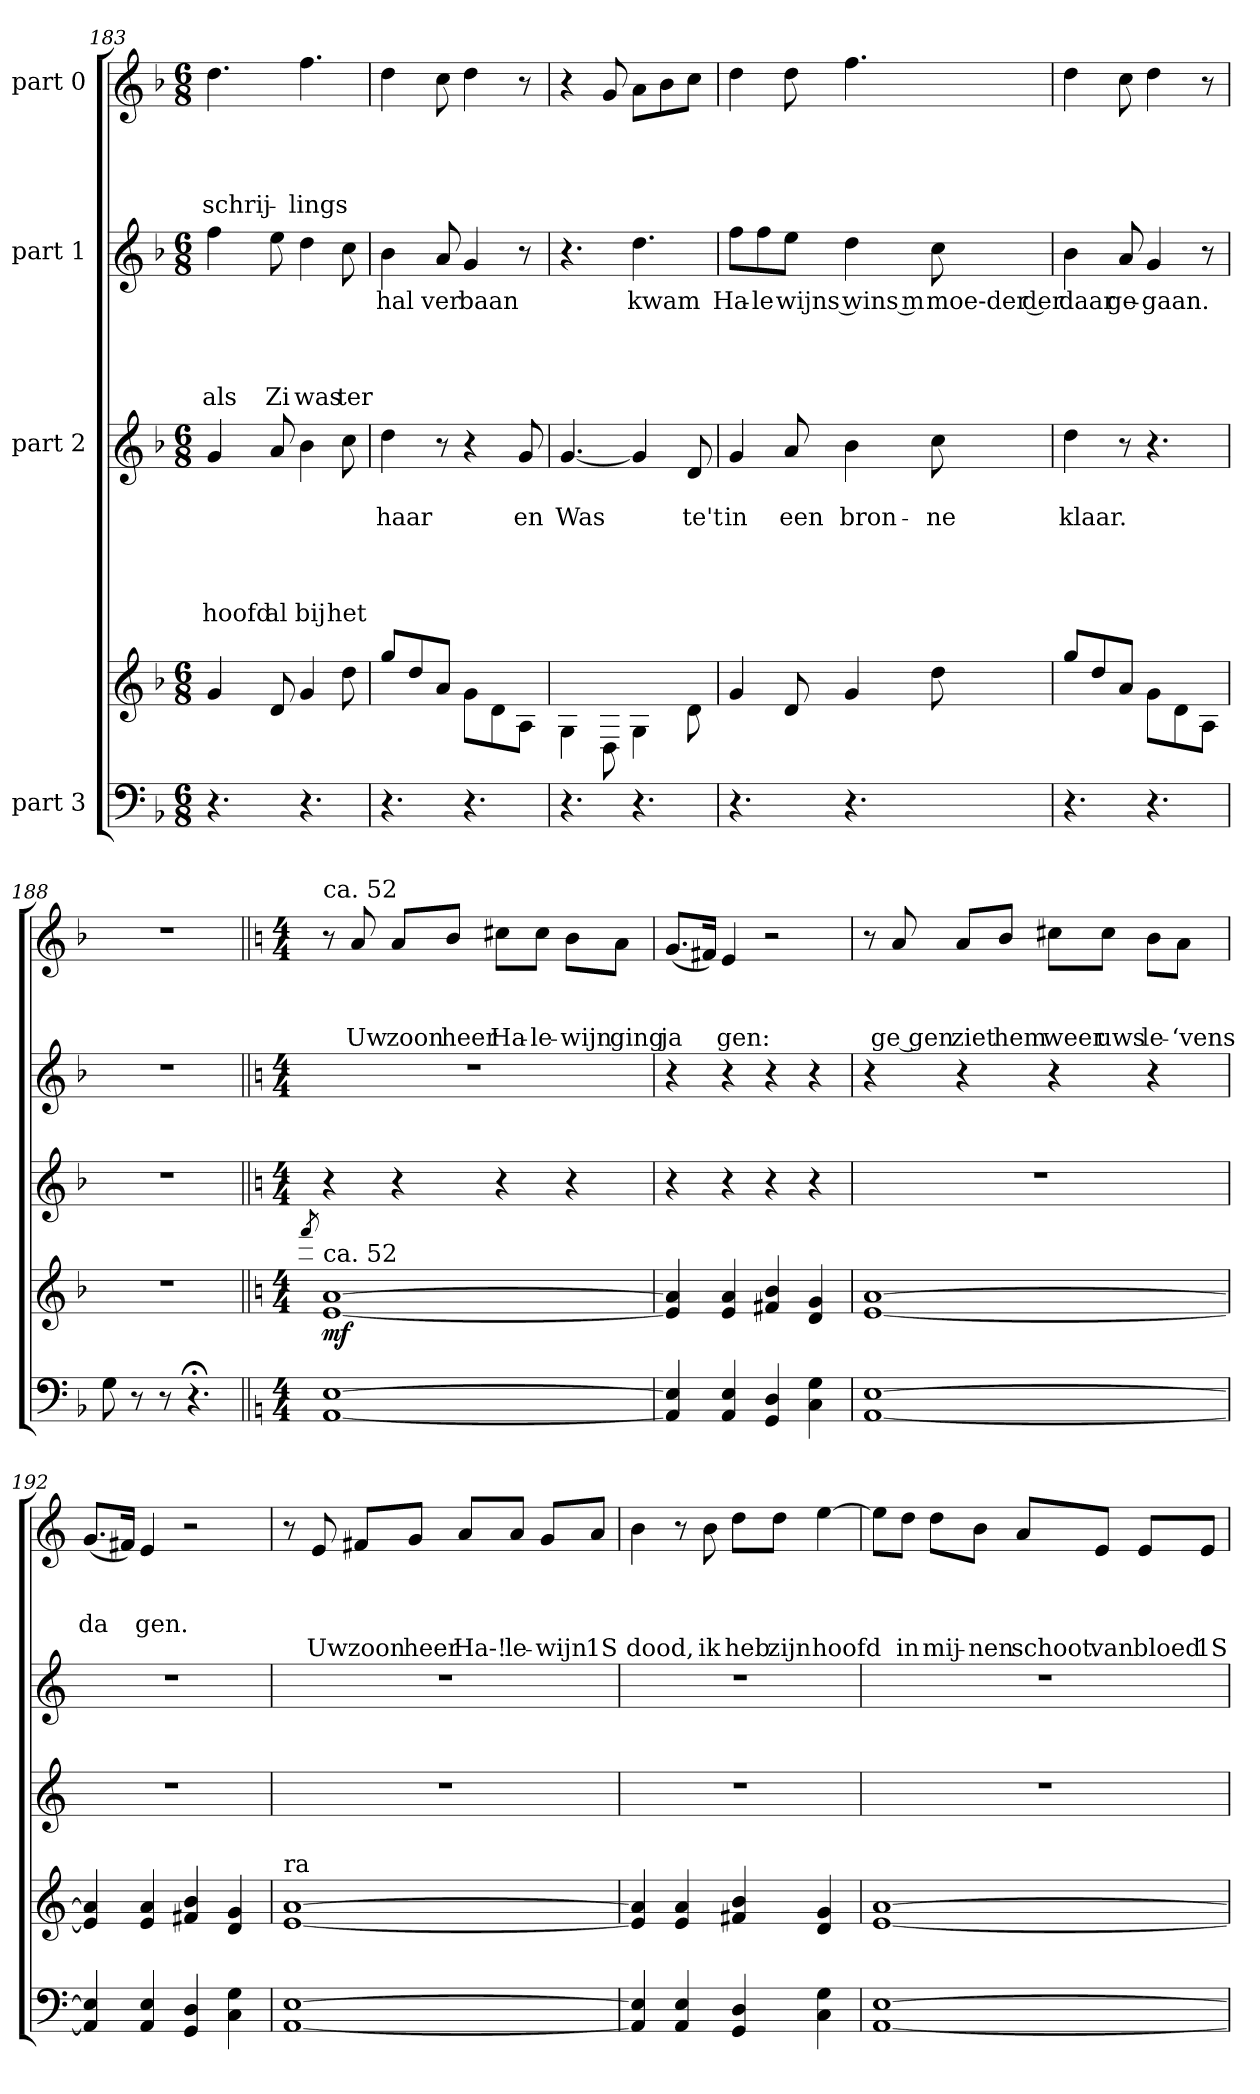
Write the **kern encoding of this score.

**kern	**kern	**dynam	**kern	**text	**text	**text	**text	**text	**text	**kern	**text	**text	**text	**text	**text	**kern	**text	**text	**text	**text
*part4	*part4	*part4	*part3	*part3	*part3	*part3	*part3	*part3	*part3	*part2	*part2	*part2	*part2	*part2	*part2	*part1	*part1	*part1	*part1	*part1
*staff5	*staff4	*staff4/5	*staff3	*staff3	*staff3	*staff3	*staff3	*staff3	*staff3	*staff2	*staff2	*staff2	*staff2	*staff2	*staff2	*staff1	*staff1	*staff1	*staff1	*staff1
*I"part 3	*	*	*I"part 2	*	*	*	*	*	*	*I"part 1	*	*	*	*	*	*I"part 0	*	*	*	*
*clefF4	*clefG2	*	*clefG2	*	*	*	*	*	*	*clefG2	*	*	*	*	*	*clefG2	*	*	*	*
*k[b-]	*k[b-]	*	*k[b-]	*	*	*	*	*	*	*k[b-]	*	*	*	*	*	*k[b-]	*	*	*	*
*M6/8	*M6/8	*	*M6/8	*	*	*	*	*	*	*M6/8	*	*	*	*	*	*M6/8	*	*	*	*
=183	=183	=183	=183	=183	=183	=183	=183	=183	=183	=183	=183	=183	=183	=183	=183	=183	=183	=183	=183	=183
!	!	!	!	!	!	!	!	!	!LO:LY:b	!	!	!	!	!	!LO:LY:b	!	!	!	!	!LO:LY:b
4.r	4g/	.	4g/	.	.	.	.	.	hoofd	4ff\	.	.	.	.	als	4.dd\	.	.	.	schrij -
!	!	!	!	!	!	!	!	!	!LO:LY:b	!	!	!	!	!	!LO:LY:b	!	!	!	!	!
.	8d/	.	8a/	.	.	.	.	.	al	8ee\	.	.	.	.	Zi	.	.	.	.	.
!	!	!	!	!	!	!	!	!	!LO:LY:b	!	!	!	!	!	!LO:LY:b	!	!	!	!	!LO:LY:b
4.r	4g/	.	4b-\	.	.	.	.	.	bij	4dd\	.	.	.	.	was	4.ff\	.	.	.	lings
!	!	!	!	!	!	!	!	!	!LO:LY:b	!	!	!	!	!	!LO:LY:b	!	!	!	!	!
.	8dd\	.	8cc\	.	.	.	.	.	het	8cc\	.	.	.	.	ter	.	.	.	.	.
!!LO:PB:g=z
=184	=184	=184	=184	=184	=184	=184	=184	=184	=184	=184	=184	=184	=184	=184	=184	=184	=184	=184	=184	=184
!	!	!	!	!	!LO:LY:b	!	!	!	!	!	!LO:LY:b	!	!	!	!	!	!	!	!	!
4.r	8gg/L	.	4dd\	.	haar	.	.	.	.	4b-\	hal	.	.	.	.	4dd\	.	.	.	.
.	8dd/	.	.	.	.	.	.	.	.	.	.	.	.	.	.	.	.	.	.	.
!	!	!	!	!	!	!	!	!	!	!	!LO:LY:b	!	!	!	!	!	!	!	!	!
.	8a/J	.	8r	.	.	.	.	.	.	8a/	ver	.	.	.	.	8cc\	.	.	.	.
!	!	!	!	!	!	!	!	!	!	!	!LO:LY:b	!	!	!	!	!	!	!	!	!
4.r	8g\L	.	4r	.	.	.	.	.	.	4g/	baan	.	.	.	.	4dd\	.	.	.	.
.	8d\	.	.	.	.	.	.	.	.	.	.	.	.	.	.	.	.	.	.	.
!	!	!	!	!	!LO:LY:b	!	!	!	!	!	!	!	!	!	!	!	!	!	!	!
.	8A\J	.	8g/	.	en	.	.	.	.	8r	.	.	.	.	.	8r	.	.	.	.
=185	=185	=185	=185	=185	=185	=185	=185	=185	=185	=185	=185	=185	=185	=185	=185	=185	=185	=185	=185	=185
!	!	!	!	!	!LO:LY:b	!	!	!	!	!	!	!	!	!	!	!	!	!	!	!
4.r	4G\	.	[4.g/	.	Was	.	.	.	.	4.r	.	.	.	.	.	4r	.	.	.	.
.	8D\	.	.	.	.	.	.	.	.	.	.	.	.	.	.	8g/	.	.	.	.
!	!	!	!	!	!	!	!	!	!	!	!LO:LY:b	!	!	!	!	!	!	!	!	!
4.r	4G\	.	4g/]	.	.	.	.	.	.	4.dd\	kwam	.	.	.	.	8a\L	.	.	.	.
.	.	.	.	.	.	.	.	.	.	.	.	.	.	.	.	8b-\	.	.	.	.
!	!	!	!	!	!LO:LY:b	!	!	!	!	!	!	!	!	!	!	!	!	!	!	!
.	8d\	.	8d/	.	te't	.	.	.	.	.	.	.	.	.	.	8cc\J	.	.	.	.
=186	=186	=186	=186	=186	=186	=186	=186	=186	=186	=186	=186	=186	=186	=186	=186	=186	=186	=186	=186	=186
!	!	!	!	!	!LO:LY:b	!	!	!	!	!	!LO:LY:b	!	!	!	!	!	!	!	!	!
4.r	4g/	.	4g/	.	in	.	.	.	.	8ff\L	Ha-	.	.	.	.	4dd\	.	.	.	.
!	!	!	!	!	!	!	!	!	!	!	!LO:LY:b	!	!	!	!	!	!	!	!	!
.	.	.	.	.	.	.	.	.	.	8ff\	le	.	.	.	.	.	.	.	.	.
!	!	!	!	!	!LO:LY:b	!	!	!	!	!	!LO:LY:b	!	!	!	!	!	!	!	!	!
.	8d/	.	8a/	.	een	.	.	.	.	8ee\J	wijns wins m	.	.	.	.	8dd\	.	.	.	.
!	!	!	!	!	!LO:LY:b	!	!	!	!	!	!	!	!	!	!	!	!	!	!	!
4.r	4g/	.	4b-\	.	bron -	.	.	.	.	4dd\	.	.	.	.	.	4.ff\	.	.	.	.
!	!	!	!	!	!LO:LY:b	!	!	!	!	!	!LO:LY:b	!	!	!	!	!	!	!	!	!
.	8dd\	.	8cc\	.	ne	.	.	.	.	8cc\	moe-der der	.	.	.	.	.	.	.	.	.
=187	=187	=187	=187	=187	=187	=187	=187	=187	=187	=187	=187	=187	=187	=187	=187	=187	=187	=187	=187	=187
!	!	!	!	!	!LO:LY:b	!	!	!	!	!	!LO:LY:b	!	!	!	!	!	!	!	!	!
4.r	8gg/L	.	4dd\	.	klaar.	.	.	.	.	4b-\	daar	.	.	.	.	4dd\	.	.	.	.
.	8dd/	.	.	.	.	.	.	.	.	.	.	.	.	.	.	.	.	.	.	.
!	!	!	!	!	!	!	!	!	!	!	!LO:LY:b	!	!	!	!	!	!	!	!	!
.	8a/J	.	8r	.	.	.	.	.	.	8a/	ge -	.	.	.	.	8cc\	.	.	.	.
!	!	!	!	!	!	!	!	!	!	!	!LO:LY:b	!	!	!	!	!	!	!	!	!
4.r	8g\L	.	4.r	.	.	.	.	.	.	4g/	gaan.	.	.	.	.	4dd\	.	.	.	.
.	8d\	.	.	.	.	.	.	.	.	.	.	.	.	.	.	.	.	.	.	.
.	8A\J	.	.	.	.	.	.	.	.	8r	.	.	.	.	.	8r	.	.	.	.
=188	=188	=188	=188	=188	=188	=188	=188	=188	=188	=188	=188	=188	=188	=188	=188	=188	=188	=188	=188	=188
!	!LO:N:vis=2	!	!LO:N:vis=2	!	!	!	!	!	!	!LO:N:vis=2	!	!	!	!	!	!LO:N:vis=2	!	!	!	!
8G\	2.r	.	2.r	.	.	.	.	.	.	2.r	.	.	.	.	.	2.r	.	.	.	.
8r	.	.	.	.	.	.	.	.	.	.	.	.	.	.	.	.	.	.	.	.
8r	.	.	.	.	.	.	.	.	.	.	.	.	.	.	.	.	.	.	.	.
4.r;	.	.	.	.	.	.	.	.	.	.	.	.	.	.	.	.	.	.	.	.
!!LO:LB:g=z
=189||	=189||	=189||	=189||	=189||	=189||	=189||	=189||	=189||	=189||	=189||	=189||	=189||	=189||	=189||	=189||	=189||	=189||	=189||	=189||	=189||
*k[]	*k[]	*	*k[]	*	*	*	*	*	*	*k[]	*	*	*	*	*	*k[]	*	*	*	*
*M4/4	*M4/4	*	*M4/4	*	*	*	*	*	*	*M4/4	*	*	*	*	*	*M4/4	*	*	*	*
*	*	*	*	*	*	*	*	*	*	*	*	*	*	*	*	*MM52	*	*	*	*
.	8qfff/	.	.	.	.	.	.	.	.	.	.	.	.	.	.	.	.	.	.	.
!	!	!	!	!	!	!	!	!	!	!	!	!	!	!	!	!LO:TX:a:t=ca. 52	!	!	!	!
!	!LO:TX:a:t=ca. 52	!	!	!	!	!	!	!	!	!	!	!	!	!	!	!	!	!	!	!
!	!	!LO:DY:b	!	!	!	!	!	!	!	!	!	!	!	!	!	!	!	!	!	!
[1AA [1E	[1e [1a	mf	4r	.	.	.	.	.	.	1r	.	.	.	.	.	8r	.	.	.	.
!	!	!	!	!	!	!	!	!	!	!	!	!	!	!	!	!	!	!	!LO:LY:b	!
.	.	.	.	.	.	.	.	.	.	.	.	.	.	.	.	8a/	.	.	Uw	.
!	!	!	!	!	!	!	!	!	!	!	!	!	!	!	!	!	!	!	!LO:LY:b	!
.	.	.	4r	.	.	.	.	.	.	.	.	.	.	.	.	8a/L	.	.	zoon	.
!	!	!	!	!	!	!	!	!	!	!	!	!	!	!	!	!	!	!	!LO:LY:b	!
.	.	.	.	.	.	.	.	.	.	.	.	.	.	.	.	8b/J	.	.	heer	.
!	!	!	!	!	!	!	!	!	!	!	!	!	!	!	!	!	!	!	!LO:LY:b	!
.	.	.	4r	.	.	.	.	.	.	.	.	.	.	.	.	8cc#X\L	.	.	Ha-	.
!	!	!	!	!	!	!	!	!	!	!	!	!	!	!	!	!	!	!	!LO:LY:b	!
.	.	.	.	.	.	.	.	.	.	.	.	.	.	.	.	8cc#\J	.	.	le-	.
!	!	!	!	!	!	!	!	!	!	!	!	!	!	!	!	!	!	!	!LO:LY:b	!
.	.	.	4r	.	.	.	.	.	.	.	.	.	.	.	.	8b\L	.	.	wijn	.
!	!	!	!	!	!	!	!	!	!	!	!	!	!	!	!	!	!	!	!LO:LY:b	!
.	.	.	.	.	.	.	.	.	.	.	.	.	.	.	.	8a\J	.	.	ging	.
=190	=190	=190	=190	=190	=190	=190	=190	=190	=190	=190	=190	=190	=190	=190	=190	=190	=190	=190	=190	=190
!	!	!	!	!	!	!	!	!	!	!	!	!	!	!	!	!	!	!	!LO:LY:b	!
4AA/] 4E/]	4e/] 4a/]	.	4r	.	.	.	.	.	.	4r	.	.	.	.	.	(8.g/L	.	.	ja	.
.	.	.	.	.	.	.	.	.	.	.	.	.	.	.	.	16f#X/Jk)	.	.	.	.
!	!	!	!	!	!	!	!	!	!	!	!	!	!	!	!	!	!	!	!LO:LY:b	!
4AA/ 4E/	4e/ 4a/	.	4r	.	.	.	.	.	.	4r	.	.	.	.	.	4e/	.	.	gen:	.
4GG/ 4D/	4f#X/ 4b/	.	4r	.	.	.	.	.	.	4r	.	.	.	.	.	2r	.	.	.	.
4C\ 4G\	4d/ 4g/	.	4r	.	.	.	.	.	.	4r	.	.	.	.	.	.	.	.	.	.
=191	=191	=191	=191	=191	=191	=191	=191	=191	=191	=191	=191	=191	=191	=191	=191	=191	=191	=191	=191	=191
[1AA [1E	[1e [1a	.	1r	.	.	.	.	.	.	4r	.	.	.	.	.	8r	.	.	.	.
!	!	!	!	!	!	!	!	!	!	!	!	!	!	!	!	!	!	!	!LO:LY:b	!
.	.	.	.	.	.	.	.	.	.	.	.	.	.	.	.	8a/	.	.	ge gen	.
!	!	!	!	!	!	!	!	!	!	!	!	!	!	!	!	!	!	!	!LO:LY:b	!
.	.	.	.	.	.	.	.	.	.	4r	.	.	.	.	.	8a/L	.	.	ziet	.
!	!	!	!	!	!	!	!	!	!	!	!	!	!	!	!	!	!	!	!LO:LY:b	!
.	.	.	.	.	.	.	.	.	.	.	.	.	.	.	.	8b/J	.	.	hem	.
!	!	!	!	!	!	!	!	!	!	!	!	!	!	!	!	!	!	!	!LO:LY:b	!
.	.	.	.	.	.	.	.	.	.	4r	.	.	.	.	.	8cc#X\L	.	.	weer	.
!	!	!	!	!	!	!	!	!	!	!	!	!	!	!	!	!	!	!	!LO:LY:b	!
.	.	.	.	.	.	.	.	.	.	.	.	.	.	.	.	8cc#\J	.	.	uws	.
!	!	!	!	!	!	!	!	!	!	!	!	!	!	!	!	!	!	!	!LO:LY:b	!
.	.	.	.	.	.	.	.	.	.	4r	.	.	.	.	.	8b\L	.	.	le-	.
!	!	!	!	!	!	!	!	!	!	!	!	!	!	!	!	!	!	!	!LO:LY:b	!
.	.	.	.	.	.	.	.	.	.	.	.	.	.	.	.	8a\J	.	.	‘vens	.
=192	=192	=192	=192	=192	=192	=192	=192	=192	=192	=192	=192	=192	=192	=192	=192	=192	=192	=192	=192	=192
!	!	!	!	!	!	!	!	!	!	!	!	!	!	!	!	!	!	!	!LO:LY:b	!
4AA/] 4E/]	4e/] 4a/]	.	1r	.	.	.	.	.	.	1r	.	.	.	.	.	(8.g/L	.	.	da	.
.	.	.	.	.	.	.	.	.	.	.	.	.	.	.	.	16f#X/Jk)	.	.	.	.
!	!	!	!	!	!	!	!	!	!	!	!	!	!	!	!	!	!	!	!LO:LY:b	!
4AA/ 4E/	4e/ 4a/	.	.	.	.	.	.	.	.	.	.	.	.	.	.	4e/	.	.	gen.	.
4GG/ 4D/	4f#X/ 4b/	.	.	.	.	.	.	.	.	.	.	.	.	.	.	2r	.	.	.	.
4C\ 4G\	4d/ 4g/	.	.	.	.	.	.	.	.	.	.	.	.	.	.	.	.	.	.	.
!!LO:LB:g=z
=193	=193	=193	=193	=193	=193	=193	=193	=193	=193	=193	=193	=193	=193	=193	=193	=193	=193	=193	=193	=193
!	!LO:TX:a:t=ra	!	!	!	!	!	!	!	!	!	!	!	!	!	!	!	!	!	!	!
[1AA [1E	[1e [1a	.	1r	.	.	.	.	.	.	1r	.	.	.	.	.	8r	.	.	.	.
!	!	!	!	!	!	!	!	!	!	!	!	!	!	!	!	!	!	!	!	!LO:LY:b
.	.	.	.	.	.	.	.	.	.	.	.	.	.	.	.	8e/	.	.	.	Uw
!	!	!	!	!	!	!	!	!	!	!	!	!	!	!	!	!	!	!	!	!LO:LY:b
.	.	.	.	.	.	.	.	.	.	.	.	.	.	.	.	8f#X/L	.	.	.	zoon
!	!	!	!	!	!	!	!	!	!	!	!	!	!	!	!	!	!	!	!	!LO:LY:b
.	.	.	.	.	.	.	.	.	.	.	.	.	.	.	.	8g/J	.	.	.	heer
!	!	!	!	!	!	!	!	!	!	!	!	!	!	!	!	!	!	!	!	!LO:LY:b
.	.	.	.	.	.	.	.	.	.	.	.	.	.	.	.	8a/L	.	.	.	Ha-!
!	!	!	!	!	!	!	!	!	!	!	!	!	!	!	!	!	!	!	!	!LO:LY:b
.	.	.	.	.	.	.	.	.	.	.	.	.	.	.	.	8a/J	.	.	.	le-
!	!	!	!	!	!	!	!	!	!	!	!	!	!	!	!	!	!	!	!	!LO:LY:b
.	.	.	.	.	.	.	.	.	.	.	.	.	.	.	.	8g/L	.	.	.	wijn
!	!	!	!	!	!	!	!	!	!	!	!	!	!	!	!	!	!	!	!	!LO:LY:b
.	.	.	.	.	.	.	.	.	.	.	.	.	.	.	.	8a/J	.	.	.	1S
=194	=194	=194	=194	=194	=194	=194	=194	=194	=194	=194	=194	=194	=194	=194	=194	=194	=194	=194	=194	=194
!	!	!	!	!	!	!	!	!	!	!	!	!	!	!	!	!	!	!	!	!LO:LY:b
4AA/] 4E/]	4e/] 4a/]	.	1r	.	.	.	.	.	.	1r	.	.	.	.	.	4b\	.	.	.	dood,
4AA/ 4E/	4e/ 4a/	.	.	.	.	.	.	.	.	.	.	.	.	.	.	8r	.	.	.	.
!	!	!	!	!	!	!	!	!	!	!	!	!	!	!	!	!	!	!	!	!LO:LY:b
.	.	.	.	.	.	.	.	.	.	.	.	.	.	.	.	8b\	.	.	.	ik
!	!	!	!	!	!	!	!	!	!	!	!	!	!	!	!	!	!	!	!	!LO:LY:b
4GG/ 4D/	4f#X/ 4b/	.	.	.	.	.	.	.	.	.	.	.	.	.	.	8dd\L	.	.	.	heb
!	!	!	!	!	!	!	!	!	!	!	!	!	!	!	!	!	!	!	!	!LO:LY:b
.	.	.	.	.	.	.	.	.	.	.	.	.	.	.	.	8dd\J	.	.	.	zijn
!	!	!	!	!	!	!	!	!	!	!	!	!	!	!	!	!	!	!	!	!LO:LY:b
4C\ 4G\	4d/ 4g/	.	.	.	.	.	.	.	.	.	.	.	.	.	.	[4ee\	.	.	.	hoofd
=195	=195	=195	=195	=195	=195	=195	=195	=195	=195	=195	=195	=195	=195	=195	=195	=195	=195	=195	=195	=195
[1AA [1E	[1e [1a	.	1r	.	.	.	.	.	.	1r	.	.	.	.	.	8ee\L]	.	.	.	.
!	!	!	!	!	!	!	!	!	!	!	!	!	!	!	!	!	!	!	!	!LO:LY:b
.	.	.	.	.	.	.	.	.	.	.	.	.	.	.	.	8dd\J	.	.	.	in
!	!	!	!	!	!	!	!	!	!	!	!	!	!	!	!	!	!	!	!	!LO:LY:b
.	.	.	.	.	.	.	.	.	.	.	.	.	.	.	.	8dd\L	.	.	.	mij-
!	!	!	!	!	!	!	!	!	!	!	!	!	!	!	!	!	!	!	!	!LO:LY:b
.	.	.	.	.	.	.	.	.	.	.	.	.	.	.	.	8b\J	.	.	.	nen
!	!	!	!	!	!	!	!	!	!	!	!	!	!	!	!	!	!	!	!	!LO:LY:b
.	.	.	.	.	.	.	.	.	.	.	.	.	.	.	.	8a/L	.	.	.	schoot.
!	!	!	!	!	!	!	!	!	!	!	!	!	!	!	!	!	!	!	!	!LO:LY:b
.	.	.	.	.	.	.	.	.	.	.	.	.	.	.	.	8e/J	.	.	.	van
!	!	!	!	!	!	!	!	!	!	!	!	!	!	!	!	!	!	!	!	!LO:LY:b
.	.	.	.	.	.	.	.	.	.	.	.	.	.	.	.	8e/L	.	.	.	bloed
!	!	!	!	!	!	!	!	!	!	!	!	!	!	!	!	!	!	!	!	!LO:LY:b
.	.	.	.	.	.	.	.	.	.	.	.	.	.	.	.	8e/J	.	.	.	1S
=	=	=	=	=	=	=	=	=	=	=	=	=	=	=	=	=	=	=	=	=
*-	*-	*-	*-	*-	*-	*-	*-	*-	*-	*-	*-	*-	*-	*-	*-	*-	*-	*-	*-	*-
